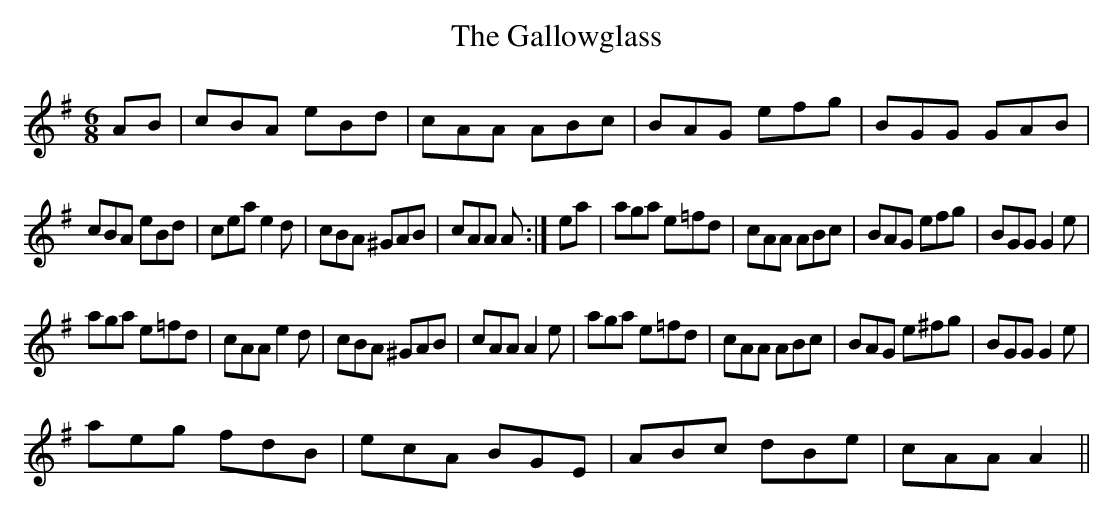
X:1
T:The Gallowglass
M:6/8
L:1/8
K:ADor
AB|cBA eBd|cAA ABc|BAG efg|BGG GAB|
cBA eBd|cea e2 d|cBA ^GAB|cAA A:|\
ea|aga e=fd|cAA ABc|BAG efg|BGG G2 e|
aga e=fd|cAA e2 d|cBA ^GAB|cAA A2 e|\
aga e=fd|cAA ABc|BAG e^fg|BGG G2 e|
aeg fdB|ecA BGE|ABc dBe|cAA A2||
